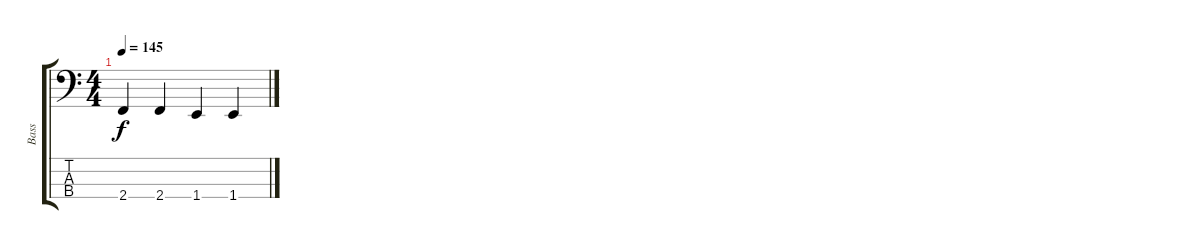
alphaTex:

\track ("Bass" "Bass") {instrument electricbasspick}
\staff {score tabs}
\tuning (Gb2 Db2 Ab1 Eb1) {hide}
\ts (4 4)
\tempo 145
\clef f4
\ks c
2.4.4{dy f} 2.4.4 1.4.4 1.4.4
